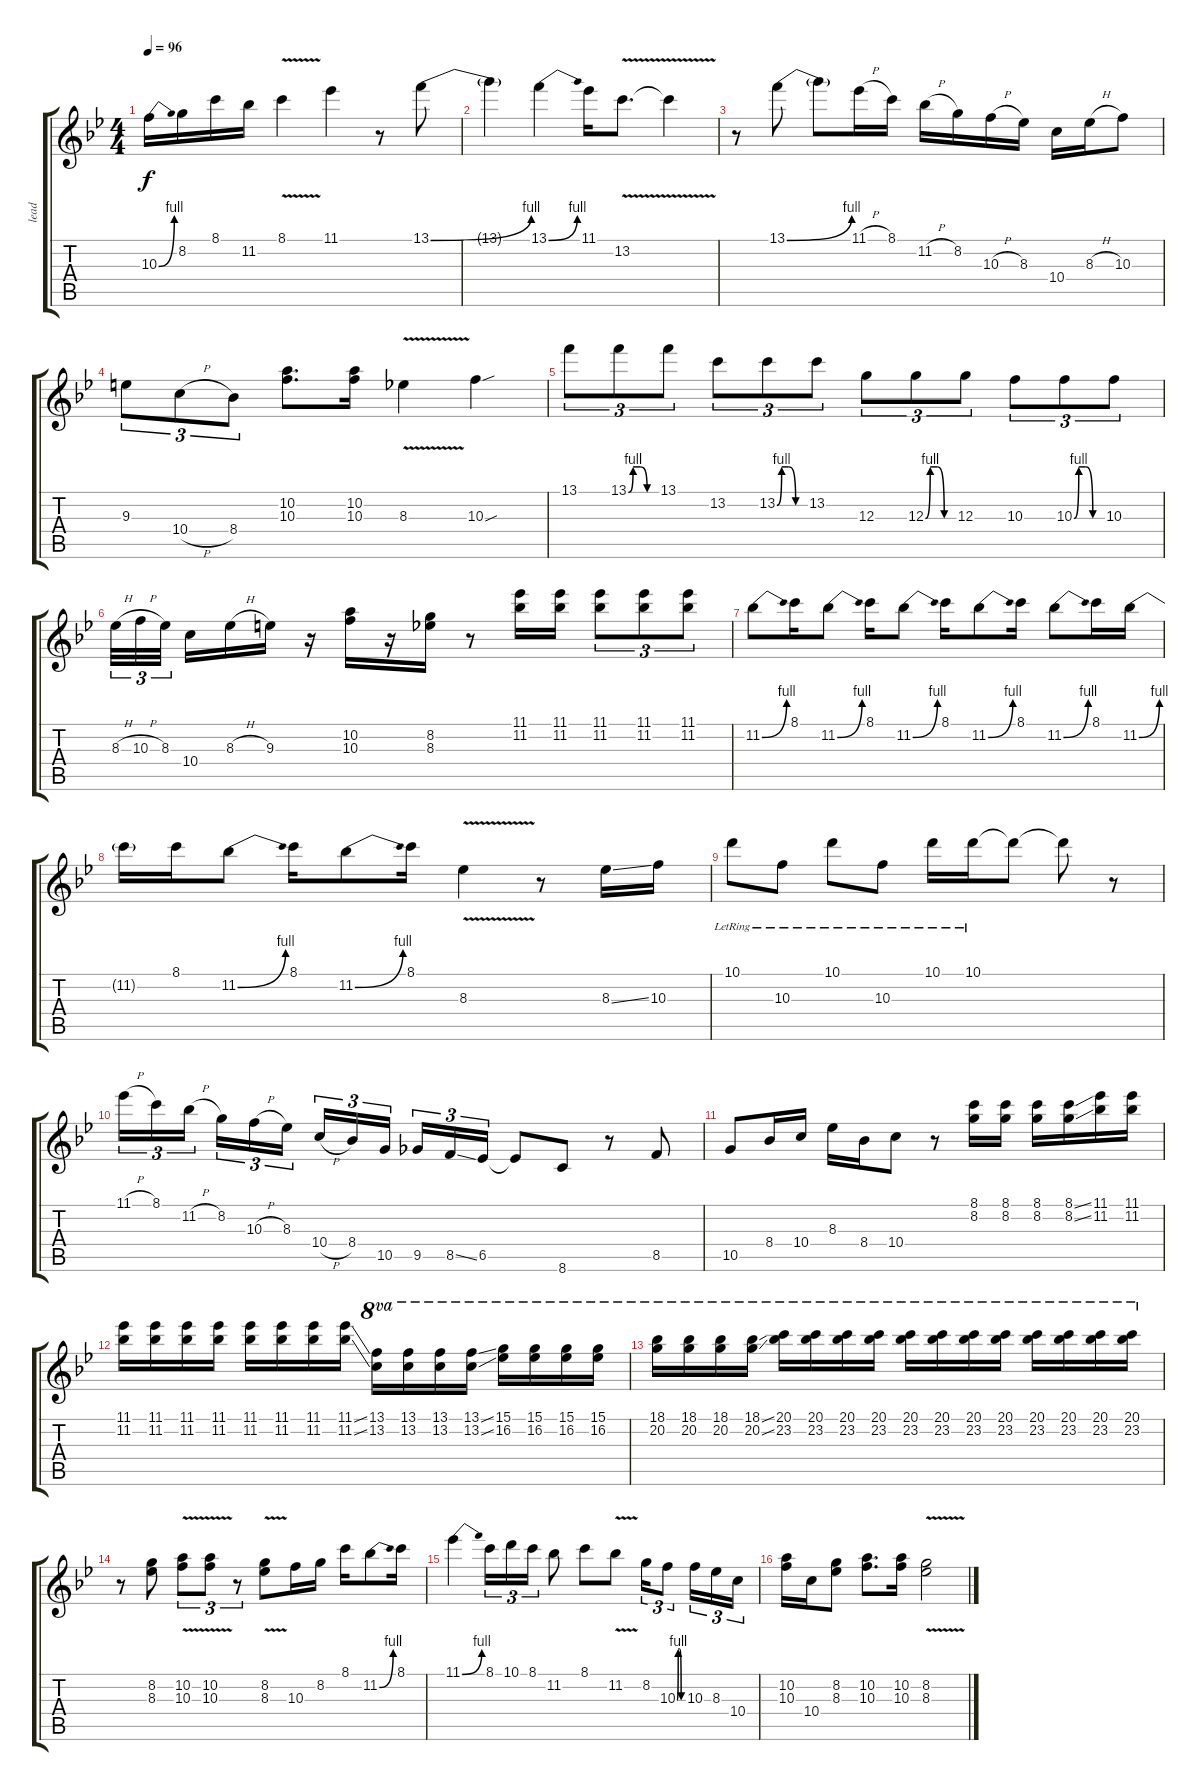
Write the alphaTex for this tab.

\track ("lead" "lead") {instrument overdrivenguitar}
\staff {score tabs}
\tuning (E4 B3 G3 D3 A2 E2) {hide}
\ts (4 4)
\tempo 96
\clef g2
\ks bb
10.3{be (bend 0 0 60 4)}.16{dy f} 8.2.16 8.1.16 11.2.16 8.1{v}.4 11.1.4 r.8 13.1{be (bend 0 0 60 4)}.8 |
13.1{t}.4 13.1{be (bend 0 0 60 4)}.4 11.1.16 13.2{v}.8{d} 13.2{v t}.4 |
r.8 13.1{be (bend 0 0 60 4)}.8 13.1{t}.8 11.1{h}.16 8.1.16 11.2{h}.16 8.2.16 10.3{h}.16 8.3.16 10.4.16 8.3{h}.16 10.3.8 |
9.3.8{tu (3 2)} 10.4{h}.8{tu (3 2)} 8.4.8{tu (3 2)} (10.2 10.3).8{d} (10.2 10.3).16 8.3{v}.4 10.3{sou}.4 |
13.1.8{tu (3 2)} 13.1{be (custom 0 0 10 4 25 4 40 0 60 0)}.8{tu (3 2)} 13.1.8{tu (3 2)} 13.2.8{tu (3 2)} 13.2{be (custom 0 0 10 4 25 4 40 0 60 0)}.8{tu (3 2)} 13.2.8{tu (3 2)} 12.3.8{tu (3 2)} 12.3{be (custom 0 0 10 4 25 4 40 0 60 0)}.8{tu (3 2)} 12.3.8{tu (3 2)} 10.3.8{tu (3 2)} 10.3{be (custom 0 0 10 4 25 4 40 0 60 0)}.8{tu (3 2)} 10.3.8{tu (3 2)} |
8.3{h}.32{tu (3 2)} 10.3{h}.32{tu (3 2)} 8.3.32{tu (3 2) beam splitsecondary} 10.4.16 8.3{h}.16 9.3.16 r.16 (10.2 10.3).16 r.16 (8.2 8.3).16 r.8 (11.1 11.2).16 (11.1 11.2).16 (11.1 11.2).8{tu (3 2)} (11.1 11.2).8{tu (3 2)} (11.1 11.2).8{tu (3 2)} |
11.2{be (bend 0 0 60 4)}.8 8.1.16 11.2{be (bend 0 0 60 4)}.8 8.1.16 11.2{be (bend 0 0 60 4)}.8 8.1.16 11.2{be (bend 0 0 60 4)}.8 8.1.16 11.2{be (bend 0 0 60 4)}.8 8.1.16 11.2{be (bend 0 0 60 4)}.16 |
11.2{t}.16 8.1.16 11.2{be (bend 0 0 60 4)}.8 8.1.16 11.2{be (bend 0 0 60 4)}.8 8.1.16 8.3{v}.4 r.8 8.3{ss}.16 10.3.16 |
10.1{lr}.8 10.3{lr}.8 10.1{lr}.8 10.3{lr}.8 10.1{lr}.16 10.1{lr}.16 10.1{t}.8 10.1{t}.8 r.8 |
11.1{h}.16{tu (3 2)} 8.1.16{tu (3 2)} 11.2{h}.16{tu (3 2) beam splitsecondary} 8.2.16{tu (3 2)} 10.3{h}.16{tu (3 2)} 8.3.16{tu (3 2)} 10.4{h}.16{tu (3 2)} 8.4.16{tu (3 2)} 10.5.16{tu (3 2) beam splitsecondary} 9.5.16{tu (3 2)} 8.5{ss}.16{tu (3 2)} 6.5.16{tu (3 2)} 6.5{t}.8 8.6.8 r.8 8.5.8 |
10.5.8 8.4.16 10.4.16 8.3.16 8.4.16 10.4.8 r.8 (8.1 8.2).16 (8.1 8.2).16 (8.1 8.2).16 (8.1{ss} 8.2{ss}).16 (11.1 11.2).16 (11.1 11.2).16 |
(11.1 11.2).16 (11.1 11.2).16 (11.1 11.2).16 (11.1 11.2).16 (11.1 11.2).16 (11.1 11.2).16 (11.1 11.2).16 (11.1{ss} 11.2{ss}).16 (13.1 13.2).16{ot 8va} (13.1 13.2).16{ot 8va} (13.1 13.2).16{ot 8va} (13.1{ss} 13.2{ss}).16{ot 8va} (15.1 16.2).16{ot 8va} (15.1 16.2).16{ot 8va} (15.1 16.2).16{ot 8va} (15.1 16.2).16{ot 8va} |
(18.1 20.2).16{ot 8va} (18.1 20.2).16{ot 8va} (18.1 20.2).16{ot 8va} (18.1{ss} 20.2{ss}).16{ot 8va} (20.1 23.2).16{ot 8va} (20.1 23.2).16{ot 8va} (20.1 23.2).16{ot 8va} (20.1 23.2).16{ot 8va} (20.1 23.2).16{ot 8va} (20.1 23.2).16{ot 8va} (20.1 23.2).16{ot 8va} (20.1 23.2).16{ot 8va} (20.1 23.2).16{ot 8va} (20.1 23.2).16{ot 8va} (20.1 23.2).16{ot 8va} (20.1 23.2).16{ot 8va} |
r.8 (8.2 8.3).8 (10.2{v} 10.3{v}).8{tu (3 2)} (10.2{v} 10.3{v}).8{tu (3 2)} r.8{tu (3 2)} (8.2{v} 8.3{v}).8 10.3.16 8.2.16 8.1.16 11.2{be (bend 0 0 60 4)}.8 8.1.16 |
11.1{be (bend 0 0 60 4)}.4 8.1.16{tu (3 2)} 10.1.16{tu (3 2)} 8.1.16{tu (3 2)} 11.2.8 8.1.8 11.2{v}.8 8.2.16{tu (3 2)} 10.3{be (custom 0 0 10 4 25 4 40 0 60 0)}.8{tu (3 2)} 10.3.16{tu (3 2)} 8.3.16{tu (3 2)} 10.4.16{tu (3 2)} |
(10.2 10.3).16 10.4.16 (8.2 8.3).8 (10.2 10.3).8{d} (10.2 10.3).16 (8.2{v} 8.3{v}).2
